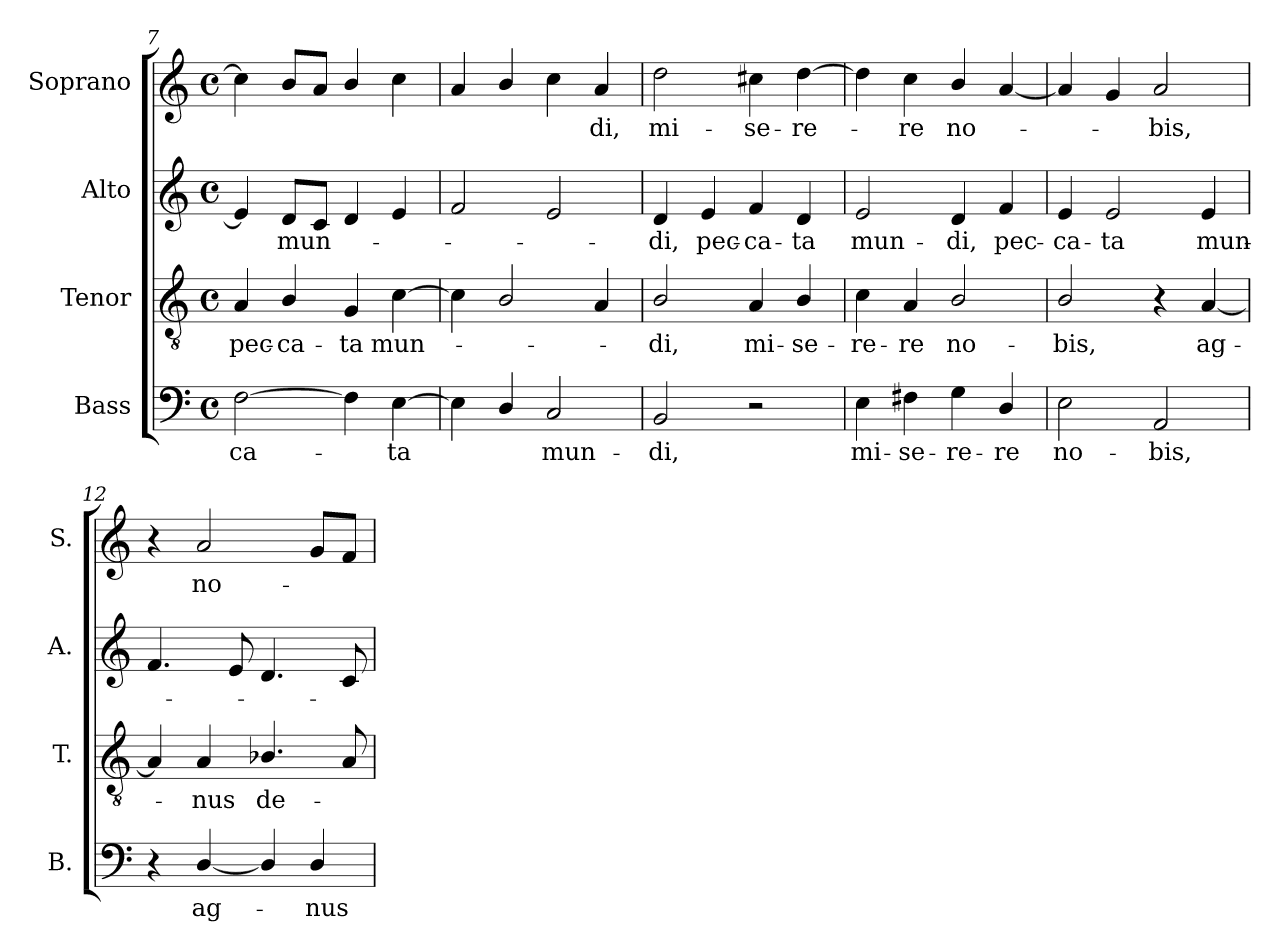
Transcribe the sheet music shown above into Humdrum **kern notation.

**kern	**text	**kern	**text	**kern	**text	**kern	**text
*part4	*part4	*part3	*part3	*part2	*part2	*part1	*part1
*staff4	*staff4	*staff3	*staff3	*staff2	*staff2	*staff1	*staff1
*I"Bass	*	*I"Tenor	*	*I"Alto	*	*I"Soprano	*
*I'B.	*	*I'T.	*	*I'A.	*	*I'S.	*
*clefF4	*	*clefGv2	*	*clefG2	*	*clefG2	*
*	*	*ITrd7c12	*	*	*	*	*
*k[]	*	*k[]	*	*k[]	*	*k[]	*
*C:	*	*C:	*	*C:	*	*C:	*
*M4/4	*	*M4/4	*	*M4/4	*	*M4/4	*
*met(c)	*	*met(c)	*	*met(c)	*	*met(c)	*
=7	=7	=7	=7	=7	=7	=7	=7
!	!LO:LY:b:color=#000000	!	!	!	!	!	!
!	!	!	!LO:LY:b:color=#000000	!	!	!	!
[2Fi\	-ca-	4AAi/	pec-	4ei/]	.	4cci\]	.
!	!	!	!LO:LY:b:color=#000000	!	!	!	!
!	!	!	!	!	!LO:LY:b:color=#000000	!	!
.	.	4BBi/	-ca-	8di/L	mun-	8bi/L	.
.	.	.	.	8ci/J	.	8ai/J	.
!	!	!	!LO:LY:b:color=#000000	!	!	!	!
4Fi\]	.	4GGi/	-ta	4di/	.	4bi/	.
!	!LO:LY:b:color=#000000	!	!	!	!	!	!
!	!	!	!LO:LY:b:color=#000000	!	!	!	!
[4Ei\	-ta	[4Ci\	mun-	4ei/	.	4cci\	.
=8	=8	=8	=8	=8	=8	=8	=8
4Ei\]	.	4Ci\]	.	2fi/	.	4ai/	.
4Di/	.	2BBi/	.	.	.	4bi/	.
!	!LO:LY:b:color=#000000	!	!	!	!	!	!
2Ci/	mun-	.	.	2ei/	.	4cci\	.
!	!	!	!	!	!	!	!LO:LY:b:color=#000000
.	.	4AAi/	.	.	.	4ai/	-di,
=9	=9	=9	=9	=9	=9	=9	=9
!	!LO:LY:b:color=#000000	!	!	!	!	!	!
!	!	!	!LO:LY:b:color=#000000	!	!	!	!
!	!	!	!	!	!LO:LY:b:color=#000000	!	!
!	!	!	!	!	!	!	!LO:LY:b:color=#000000
2BBi/	-di,	2BBi/	-di,	4di/	-di,	2ddi\	mi-
!	!	!	!	!	!LO:LY:b:color=#000000	!	!
.	.	.	.	4ei/	pec-	.	.
!	!	!	!LO:LY:b:color=#000000	!	!	!	!
!	!	!	!	!	!LO:LY:b:color=#000000	!	!
!	!	!	!	!	!	!	!LO:LY:b:color=#000000
2r	.	4AAi/	mi-	4fi/	-ca-	4cc#Xi\	-se-
!	!	!	!LO:LY:b:color=#000000	!	!	!	!
!	!	!	!	!	!LO:LY:b:color=#000000	!	!
!	!	!	!	!	!	!	!LO:LY:b:color=#000000
.	.	4BBi/	-se-	4di/	-ta	[4ddi\	-re-
=10	=10	=10	=10	=10	=10	=10	=10
!	!LO:LY:b:color=#000000	!	!	!	!	!	!
!	!	!	!LO:LY:b:color=#000000	!	!	!	!
!	!	!	!	!	!LO:LY:b:color=#000000	!	!
4Ei\	mi-	4Ci\	-re-	2ei/	mun-	4ddi\]	.
!	!LO:LY:b:color=#000000	!	!	!	!	!	!
!	!	!	!LO:LY:b:color=#000000	!	!	!	!
!	!	!	!	!	!	!	!LO:LY:b:color=#000000
4F#Xi\	-se-	4AAi/	-re	.	.	4cci\	-re
!	!LO:LY:b:color=#000000	!	!	!	!	!	!
!	!	!	!LO:LY:b:color=#000000	!	!	!	!
!	!	!	!	!	!LO:LY:b:color=#000000	!	!
!	!	!	!	!	!	!	!LO:LY:b:color=#000000
4Gi\	-re-	2BBi/	no-	4di/	-di,	4bi/	no-
!	!LO:LY:b:color=#000000	!	!	!	!	!	!
!	!	!	!	!	!LO:LY:b:color=#000000	!	!
4Di/	-re	.	.	4fi/	pec-	[4ai/	.
!!LO:LB:g=z
=11	=11	=11	=11	=11	=11	=11	=11
!	!LO:LY:b:color=#000000	!	!	!	!	!	!
!	!	!	!LO:LY:b:color=#000000	!	!	!	!
!	!	!	!	!	!LO:LY:b:color=#000000	!	!
2Ei\	no-	2BBi/	-bis,	4ei/	-ca-	4ai/]	.
!	!	!	!	!	!LO:LY:b:color=#000000	!	!
.	.	.	.	2ei/	-ta	4gi/	.
!	!LO:LY:b:color=#000000	!	!	!	!	!	!
!	!	!	!	!	!	!	!LO:LY:b:color=#000000
2AAi/	-bis,	4r	.	.	.	2ai/	-bis,
!	!	!	!LO:LY:b:color=#000000	!	!	!	!
!	!	!	!	!	!LO:LY:b:color=#000000	!	!
.	.	[4AAi/	ag-	4ei/	mun-	.	.
=12	=12	=12	=12	=12	=12	=12	=12
4r	.	4AAi/]	.	4.fi/	.	4r	.
!	!LO:LY:b:color=#000000	!	!	!	!	!	!
!	!	!	!LO:LY:b:color=#000000	!	!	!	!
!	!	!	!	!	!	!	!LO:LY:b:color=#000000
[4Di/	ag-	4AAi/	-nus	.	.	2ai/	no-
.	.	.	.	8ei/	.	.	.
!	!	!	!LO:LY:b:color=#000000	!	!	!	!
4Di/]	.	4.BB-Xi/	de-	4.di/	.	.	.
!	!LO:LY:b:color=#000000	!	!	!	!	!	!
4Di/	-nus	.	.	.	.	8gi/L	.
.	.	8AAi/	.	8ci/	.	8fi/J	.
=	=	=	=	=	=	=	=
*-	*-	*-	*-	*-	*-	*-	*-
